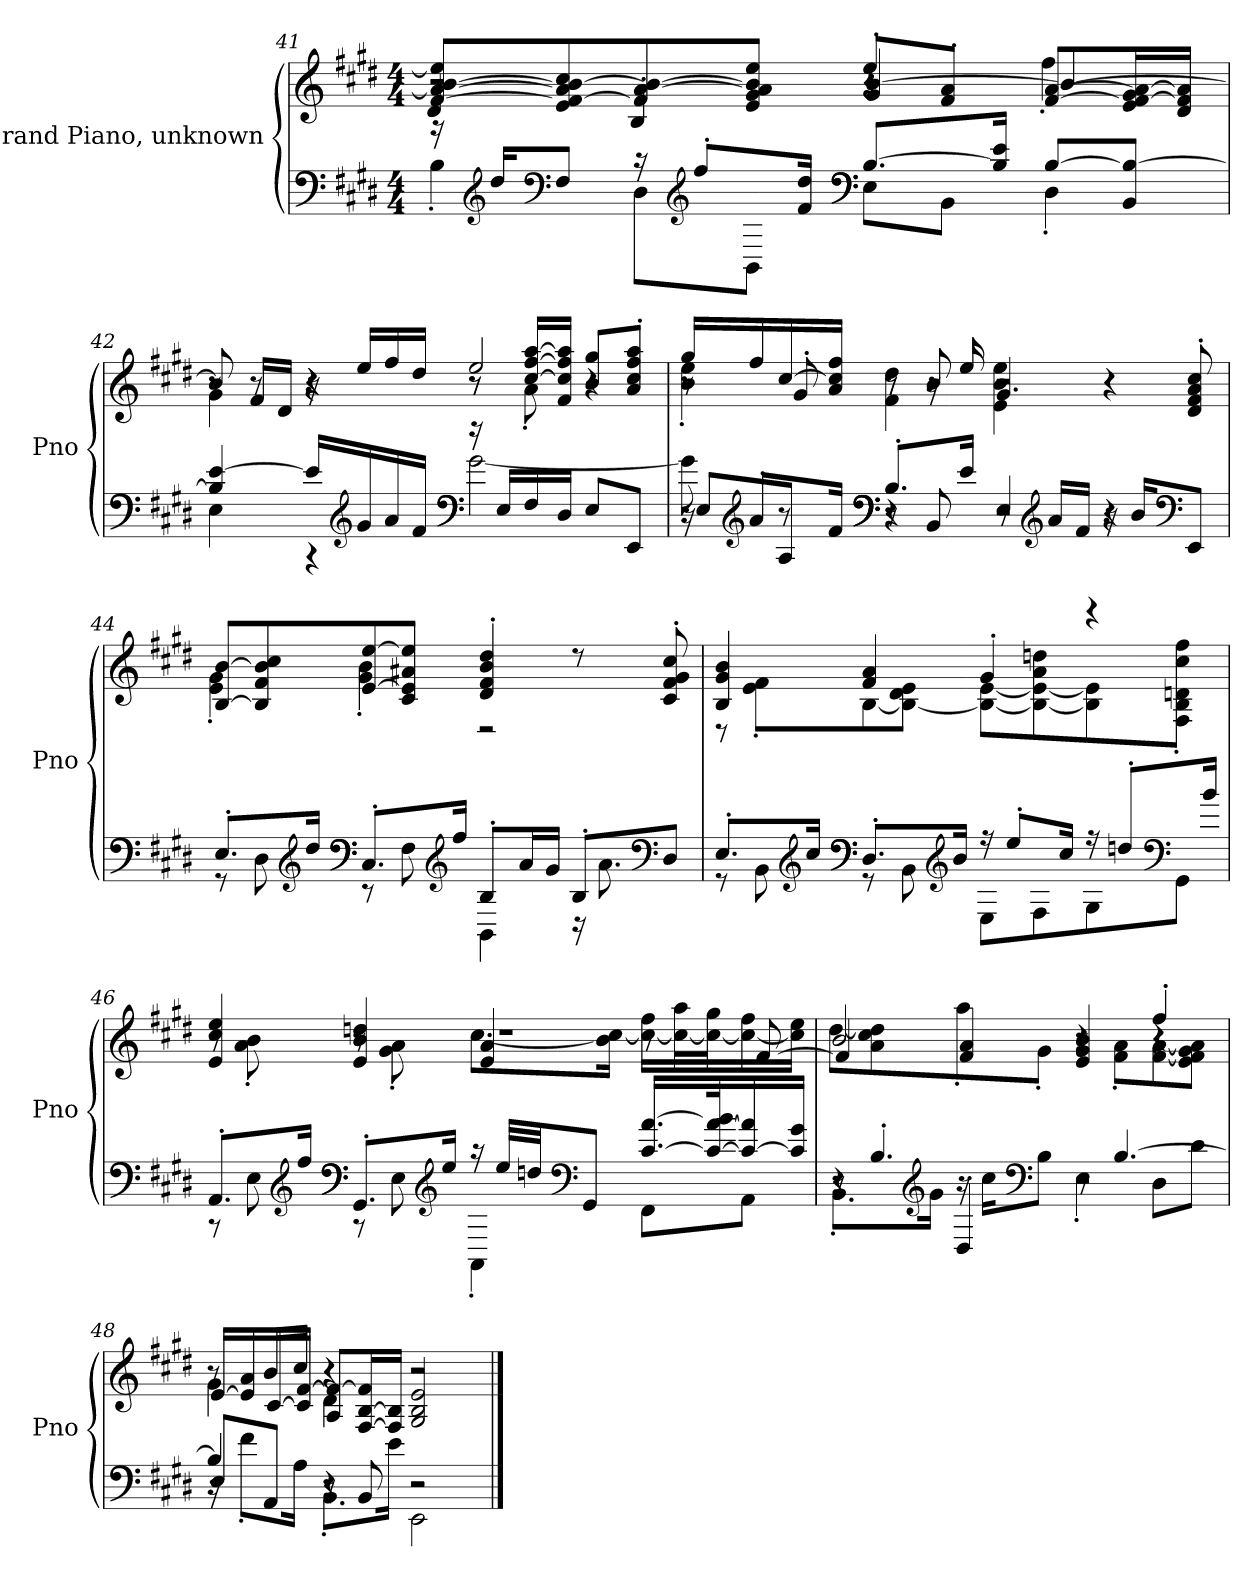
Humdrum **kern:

**kern	**kern
*part1	*part1
*staff2	*staff1
*I"Grand Piano, unknown	*
*I'Pno	*
!!LO:LB:g=z
*clefF4	*clefG2
*k[f#c#g#d#]	*k[f#c#g#d#]
*M4/4	*M4/4
=41	=41
*^	*^
*	*	*	*^
16r	4B'\	[8f#/ 8a/_ [8b/ 8ee/]L	2r	4d#/
*clefG2	*	*	*	*
16dd#/KL	.	.	.	.
*clefF4	*	*	*	*
8F#/J	.	8e/ 8f#/_ 8a/] 8b/_ 8cc#/	.	.
16r	8D#\L	8f#/] [8a/ 8b/_	.	4B'/
*clefG2	*	*	*	*
8ff#'/L	.	.	.	.
.	8BB\J	8e/ 8g#/ 8a/] 8b/] 8ee/J	.	.
16f#/ 16dd#/Jk	.	.	.	.
*clefF4	*	*	*	*
[8.B/L	8E\L	8ee'/L	4r	4g#/ [4b/
.	8BB\J	8f#/' 8a/'J	.	.
16B/] 16e/Jk	.	.	.	.
[8B/L	4D#'\	[8f#/ [8a/L	4ff#'\	4b/_
8BB/ 8B/_J	.	16e/ 16f#/_ 16g#/ 16a/_L	.	.
.	.	16d#/ 16f#/] 16a/]JJ	.	.
=42	=42	=42	=42	=42
4B/] [4e/	4E\	8r	4g#\	8b/]
.	.	16f#/LL	.	8r
.	.	16d#/JJ	.	.
16e/LL]	4r	16r	4r	4r
*clefG2	*	*	*	*
16g#/	.	16ee/LL	.	.
16a/	.	16ff#/	.	.
16f#/JJ	.	16dd#/JJ	.	.
*clefF4	*	*	*	*
16r	[2g#\	8r	8r	2ee/
16E/LL	.	.	.	.
16F#/	.	[16cc#/ [16ff#/ [16aa/LL	8a'\	.
16D#/JJ	.	16f#/ 16cc#/] 16ff#/] 16aa/]JJ	.	.
8E/L	.	8b/ 8gg#/L	4r	.
8EE/J	.	8a/' 8cc#/' 8ff#/' 8aa/'J	.	.
!!LO:LB:g=z	!!	!!
=43	=43	=43	=43	=43
*	*^	*	*	*
16r	8g#\]	8E/L	16gg#/LL	4b\' 4ee\'	8r
*clefG2	*	*	*	*	*
8a'/L	.	.	16ff#/	.	.
.	8r	8A/J	[16cc#/	.	8g#'/
16f#/Jk	.	.	16a/ 16cc#/] 16ff#/JJ	.	.
*clefF4	*	*	*	*	*
8.B'/L	4r	8r	8r	4f#\ 4dd#\	8r
.	.	8BB/	16r	.	8b/
16e/Jk	.	.	16ee/	.	.
8r	2r	4E/	4.g#/	4e\ 4b\ 4ee\	2r
*clefG2	*	*	*	*	*
16a/LL	.	.	.	.	.
16f#/JJ	.	.	.	.	.
16r	.	4r	.	4r	.
16b/KL	.	.	.	.	.
*clefF4	*	*	*	*	*
8EE/J	.	.	8d#/' 8f#/' 8a/' 8cc#/'	.	.
*	*v	*v	*	*	*
*	*	*	*v	*v
!!LO:PB:g=z
=44	=44	=44	=44
8.E'/L	8r	[8B/ [8b/L	4e\' 4g#\'
.	8D#\	8B/] 8f#/ 8b/] 8cc#/	.
*clefG2	*	*	*
16dd#/Jk	.	.	.
*clefF4	*	*	*
8.C#'/L	8r	[8e/ [8ee/	4g#\' 4b\'
.	8F#\	8c#/ 8e/] 8a#X/ 8ee/]J	.
*clefG2	*	*	*
16ff#/Jk	.	.	.
8B'/L	4BB\	4d#/' 4f#/' 4b/' 4dd#/'	2r
16a/L	.	.	.
16g#/JJ	.	.	.
8B'/L	16r	8r	.
.	8.a\	.	.
*clefF4	*	*	*
8D#/J	.	8c#/' 8f#/' 8g#/' 8cc#/'	.
!!LO:LB:g=z	!!
=45	=45	=45	=45
8.E'/L	8r	4B/ 4g#/ 4b/	8r
.	8BB\	.	8e\' 8f#\'L
*clefG2	*	*	*
16cc#/Jk	.	.	.
*clefF4	*	*	*
8.D#'/L	8r	4f#/ 4a/	[8B\
.	8BB\	.	8B\_ 8d#\ 8e\J
*clefG2	*	*	*
16b/Jk	.	.	.
16r	8E\L	4g#'/	8B\_ [8e\L
8ee'/L	.	.	.
.	8F#\	.	8B\_ 8e\_ 8a\ 8ddn\
16cc#/Jk	.	.	.
16r	8G#\	4r	8B\] 8e\]
8ddn'/L	.	.	.
*clefF4	*	*	*
.	8GG#\J	.	8F#\' 8B\' 8dn\' 8cc#\' 8ff#\'J
16b/Jk	.	.	.
!!LO:LB:g=z
=46	=46	=46	=46
*	*	*	*^
8.AA'/L	8r	1r	8r	4e/ 4cc#/ 4ee/
.	8E\	.	8a\' 8b\'	.
*clefG2	*	*	*	*
16ff#/Jk	.	.	.	.
*clefF4	*	*	*	*
8.GG#'/L	8r	.	8r	4e/ 4b/ 4ddn/
.	8E\	.	8g#\' 8a\'	.
*clefG2	*	*	*	*
16ee/Jk	.	.	.	.
16r	4AA'\	.	[8.cc#\L	4e/ 4a/
32ee/LLL	.	.	.	.
32ddn/JJ	.	.	.	.
*clefF4	*	*	*	*
8GG#/J	.	.	.	.
.	.	.	16b\ 16cc#\_Jk	.
[16.c#/ [16.a/LL	8FF#\L	.	16cc#\_ 16ff#\LL	8r
.	.	.	32cc#\_ 32aa\L	.
32c#/_ 32a/_ 32b/K	.	.	32cc#\_ 32gg#\J	.
16c#/_ 16a/]	8AA\J	.	16cc#\_ 16ff#\	[8f#/
16c#/] 16g#/JJ	.	.	16cc#\] 16ee\JJ	.
!!LO:LB:g=z	!!	!!
=47	=47	=47	=47	=47
*	*^	*	*	*
8r	8.BB'\L	4r	2b/	[8dd#\L	4f#/]
4.B'/	.	.	.	8a\ 8cc#\ 8dd#\]	.
*clefG2	*	*	*	*	*
.	16g#\Jk	.	.	.	.
.	16r	4D#'/	.	8aa'\	4f#/ 4a/
.	16cc#\KL	.	.	.	.
*clefF4	*	*	*	*	*
.	8B\J	.	.	8g#'\J	.
8r	4E'\	2r	4r	8r	4e/ 4g#/ 4b/
[4.B/	.	.	.	8f#\' 8a\'L	.
.	8D#\L	.	4ff#'/	[8f#\ [8a\	4r
.	8d#\J	.	.	8e\ 8f#\] 8g#\ 8a\]J	.
=48	=48	=48	=48	=48	=48
4B/]	16r	8E/L	8r	4g#\	[16e/LL
.	8f#'\L	.	.	.	16e/] 16a/
.	.	8AA/J	16b/LL	.	[16c#/
.	16A\Jk	.	16cc#/JJ	.	16c#/] [16f#/JJ
4r	8.BB'\L	8r	4r	4d#\	8A/ 8f#/_L
.	.	8BB/	.	.	[16F#/ [16B/ 16f#/]L
.	16e\Jk	.	.	.	16F#/] 16B/]JJ
2r	2EE\	2r	2r	2r	2G#/ 2B/ 2e/
*v	*v	*v	*	*	*
*	*v	*v	*v
==	==
*-	*-
